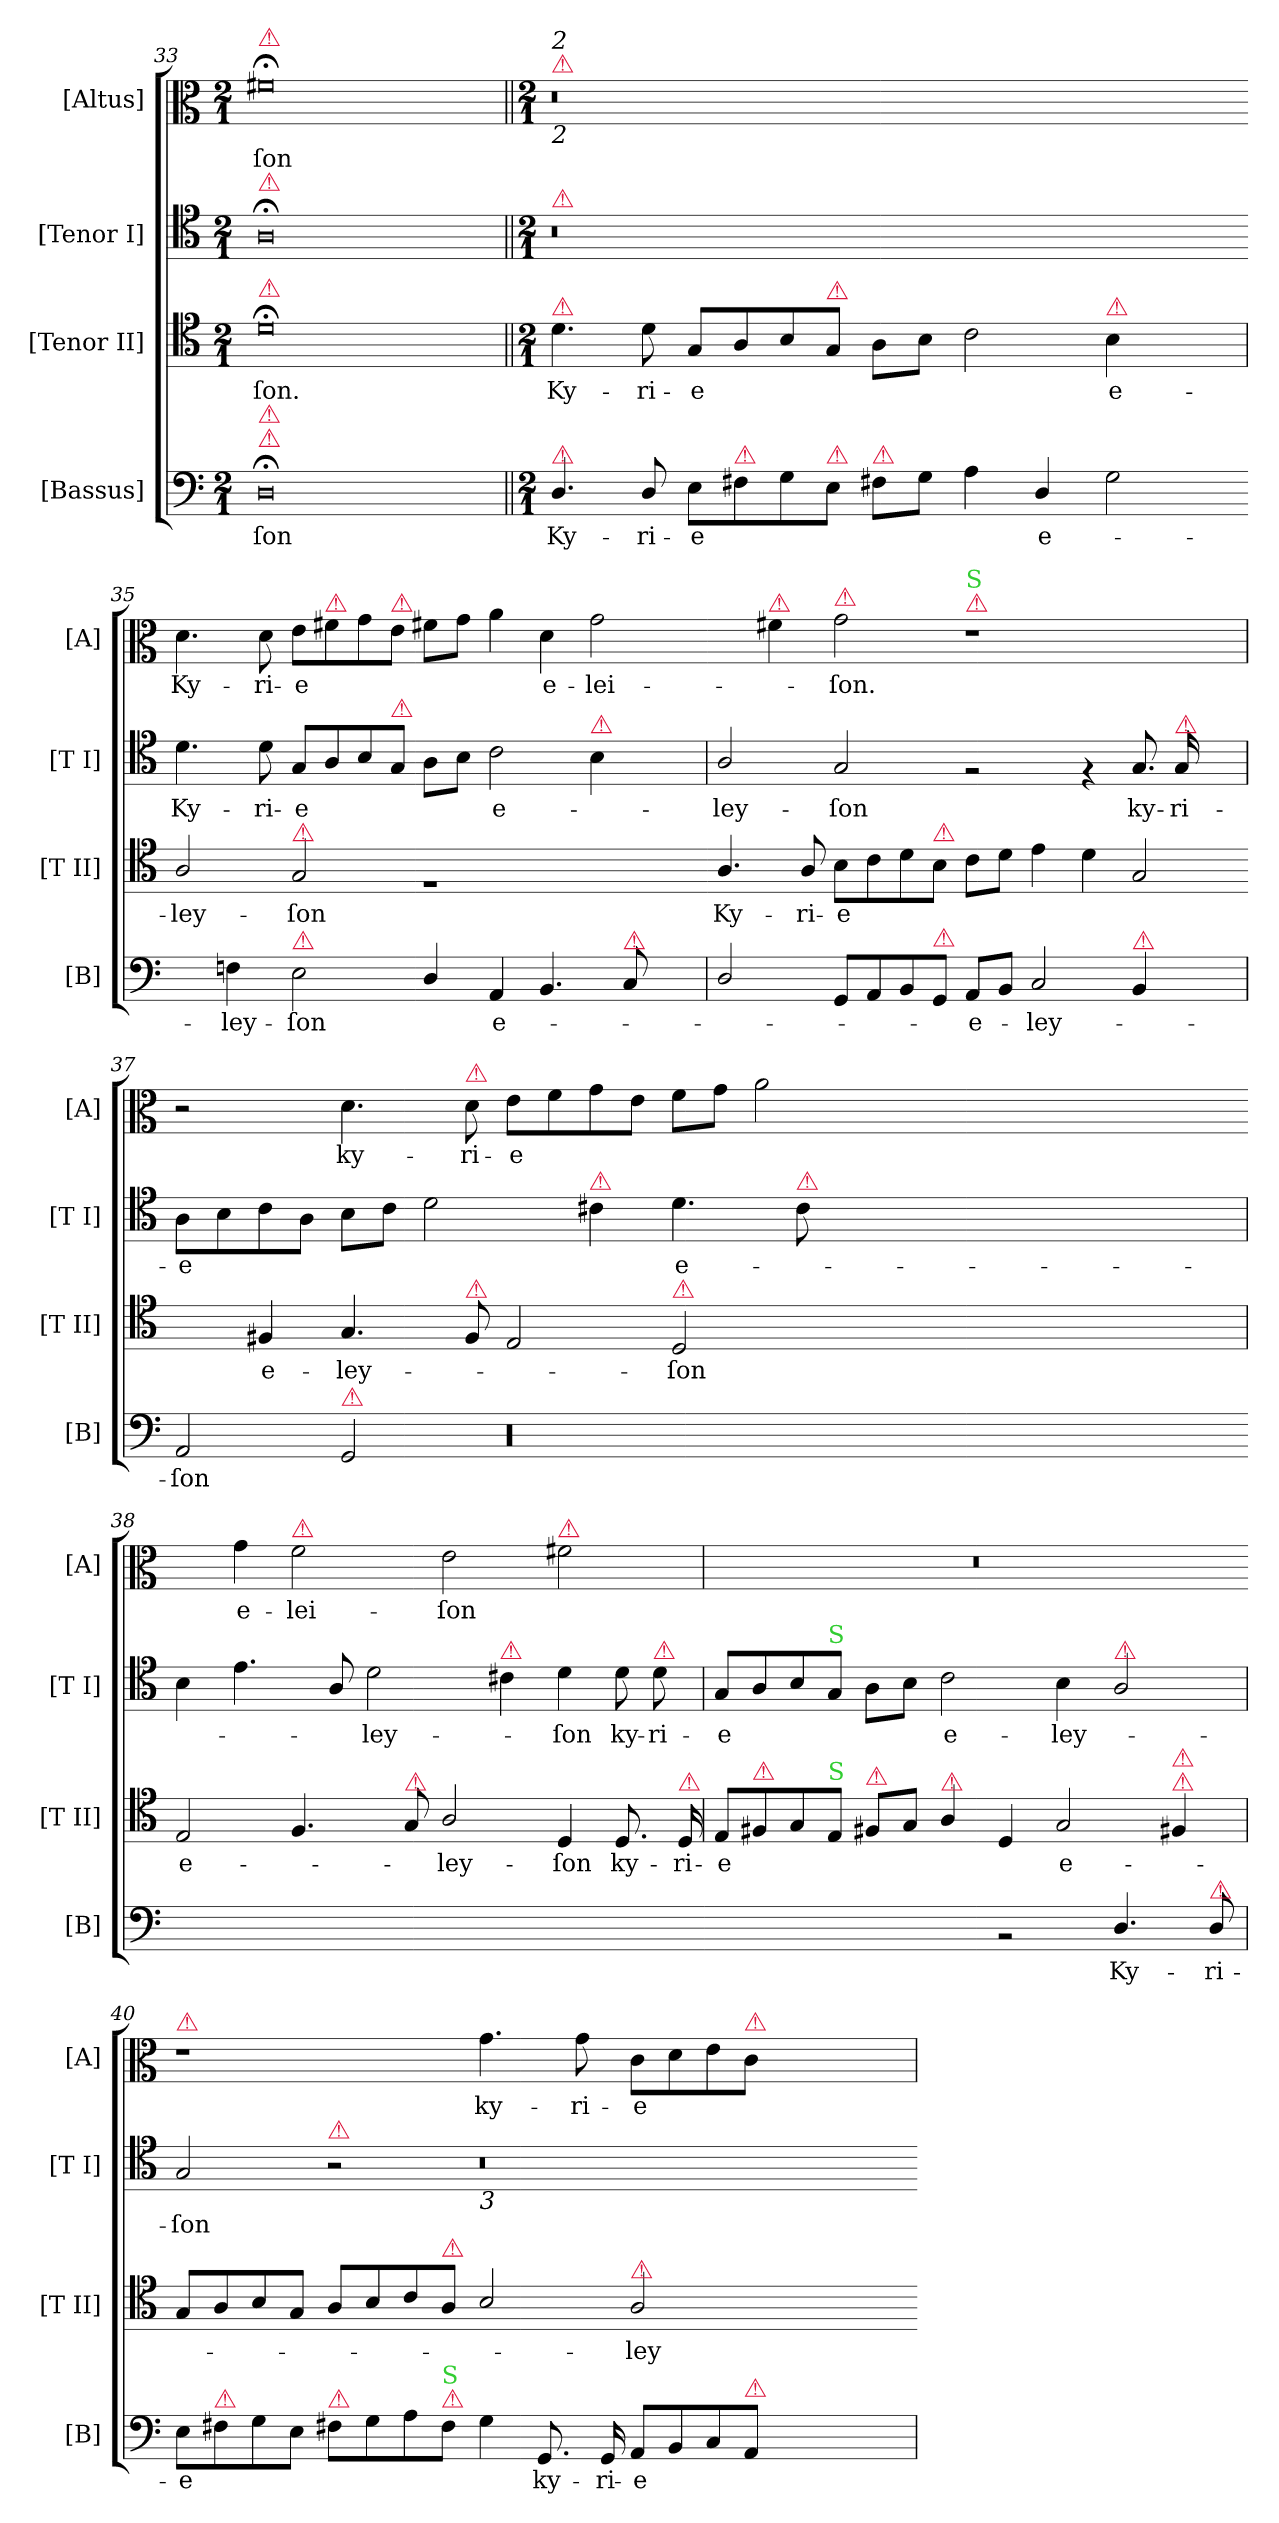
**kern	**text	**kern	**text	**kern	**text	**kern	**text
*part4	*part4	*part3	*part3	*part2	*part2	*part1	*part1
*staff4	*staff4	*staff3	*staff3	*staff2	*staff2	*staff1	*staff1
*I"[Bassus]	*	*I"[Tenor II]	*	*I"[Tenor I]	*	*I"[Altus]	*
*I'[B]	*	*I'[T II]	*	*I'[T I]	*	*I'[A]	*
*clefF4	*	*clefC4	*	*clefC4	*	*clefC3	*
*k[]	*	*k[]	*	*k[]	*	*k[]	*
*M2/1	*	*M2/1	*	*M2/1	*	*M2/1	*
=33	=33	=33	=33	=33	=33	=33	=33
!	!	!	!	!	!	!LO:TX:a:color=crimson:t=⚠	!
!	!	!	!	!LO:TX:a:color=crimson:t=⚠	!	!	!
!	!	!LO:TX:a:color=crimson:t=⚠	!	!	!	!	!
!LO:TX:a:color=crimson:t=⚠	!	!	!	!	!	!	!
!LO:TX:a:color=crimson:t=⚠	!	!	!	!	!	!	!
!	!LO:LY:i	!	!	!	!	!	!LO:LY:i
0D;<;	-ſon	0d;	-ſon.	0A;	.	0f#X;	-ſon
=34||	=34||	=34||	=34||	=34||	=34||	=34||	=34||
*M2/1	*	*M2/1	*	*M2/1	*	*M2/1	*
!	!	!	!	!	!	!LO:TX:a:color=crimson:t=⚠	!
!	!	!	!	!	!	!LO:TX:b:i:t=2	!
!	!	!	!	!	!	!LO:TX:a:i:t=2	!
!	!	!	!	!LO:TX:a:color=crimson:t=⚠	!	!	!
!	!	!LO:TX:a:color=crimson:t=⚠	!	!	!	!	!
!LO:TX:a:color=crimson:t=⚠	!	!	!	!	!	!	!
4.D/	Ky-	4.d\	Ky-	0r	.	0r	.
8D/	-ri-	8d\	-ri-	.	.	.	.
8E\L	-e	8G/L	-e	.	.	.	.
!LO:TX:a:color=crimson:t=⚠	!	!	!	!	!	!	!
8F#X\	.	8A/	.	.	.	.	.
8G\	.	8B/	.	.	.	.	.
!	!	!LO:TX:a:color=crimson:t=⚠	!	!	!	!	!
!LO:TX:a:color=crimson:t=⚠	!	!	!	!	!	!	!
8E\J	.	8G/J	.	.	.	.	.
!LO:TX:a:color=crimson:t=⚠	!	!	!	!	!	!	!
8F#X\L	.	8A\L	.	.	.	.	.
8G\J	.	8B\J	.	.	.	.	.
4A\	.	2c\	.	.	.	.	.
4D/	e-	.	.	.	.	.	.
!	!	!LO:TX:a:color=crimson:t=⚠	!	!	!	!	!
2G\	.	4B\	e-	.	.	.	.
.	.	4ryy	.	4ryy	.	4ryy	.
=35-	=35-	=35	=35-	=35-	=35-	=35-	=35-
4ryy	.	2A/	-ley-	4.d\	Ky-	4.d\	Ky-
4Fn\	-ley-	.	.	.	.	.	.
.	.	.	.	8d\	-ri-	8d\	-ri-
!	!	!LO:TX:a:color=crimson:t=⚠	!	!	!	!	!
!LO:TX:a:color=crimson:t=⚠	!	!	!	!	!	!	!
2E\	-ſon	2G/	-ſon	8G/L	-e	8e\L	-e
!	!	!	!	!	!	!LO:TX:a:color=crimson:t=⚠	!
.	.	.	.	8A/	.	8f#X\	.
.	.	.	.	8B/	.	8g\	.
!	!	!	!	!	!	!LO:TX:a:color=crimson:t=⚠	!
!	!	!	!	!LO:TX:a:color=crimson:t=⚠	!	!	!
.	.	.	.	8G/J	.	8e\J	.
4D/	.	1rF	.	8A\L	.	8f#X\L	.
.	.	.	.	8B\J	.	8g\J	.
4AA/	e-	.	.	2c\	e-	4a\	.
4.BB/	.	.	.	.	.	4d\	e-
!	!	!	!	!LO:TX:a:color=crimson:t=⚠	!	!	!
.	.	.	.	4B\	.	2g\	-lei-
!LO:TX:a:color=crimson:t=⚠	!	!	!	!	!	!	!
8C/	.	.	.	.	.	.	.
4ryy	.	4ryy	.	4ryy	.	.	.
=36	=36-	=36-	=36-	=36	=36-	=36-	=36-
!	!	!	!LO:LY:i	!	!	!	!
2D/	.	4.A/	Ky-	2A/	-ley-	4ryy	.
!	!	!	!	!	!	!LO:TX:a:color=crimson:t=⚠	!
.	.	.	.	.	.	4f#X\	.
!	!	!	!LO:LY:i	!	!	!	!
.	.	8A/	-ri-	.	.	.	.
!	!	!	!	!	!	!LO:TX:a:color=crimson:t=⚠	!
!	!	!	!LO:LY:i	!	!	!	!
8GG/L	.	8B\L	-e	2G/	-ſon	2g\	-ſon.
8AA/	.	8c\	.	.	.	.	.
8BB/	.	8d\	.	.	.	.	.
!	!	!LO:TX:a:color=crimson:t=⚠	!	!	!	!	!
!LO:TX:a:color=crimson:t=⚠	!	!	!	!	!	!	!
8GG/J	.	8B\J	.	.	.	.	.
!	!	!	!	!	!	!LO:TX:a:color=crimson:t=⚠	!
!	!	!	!	!	!	!LO:TX:a:color=limegreen:t=S	!
8AA/L	-e-	8c\L	.	2rF	.	1r	.
8BB/J	.	8d\J	.	.	.	.	.
2C/	-ley-	4e\	.	.	.	.	.
.	.	4d\	.	4rF	.	.	.
!LO:TX:a:color=crimson:t=⚠	!	!	!	!	!	!	!
4BB/	.	2G/	.	8.G/	ky-	.	.
!	!	!	!	!LO:TX:a:color=crimson:t=⚠	!	!	!
.	.	.	.	16G/	-ri-	.	.
4ryy	.	.	.	4ryy	.	4ryy	.
=37	=37	=37-	=37	=37	=37	=37	=37
2AA/	-ſon	4ryy	.	8A\L	-e	2r	.
.	.	.	.	8B\	.	.	.
!	!	!	!LO:LY:i	!	!	!	!
.	.	4F#X/	e-	8c\	.	.	.
.	.	.	.	8A\J	.	.	.
!LO:TX:a:color=crimson:t=⚠	!	!	!	!	!	!	!
!	!	!	!LO:LY:i	!	!	!	!
2GG/	.	4.G/	-ley-	8B\L	.	4.d\	ky-
.	.	.	.	8c\J	.	.	.
.	.	.	.	2d\	.	.	.
!	!	!	!	!	!	!LO:TX:a:color=crimson:t=⚠	!
!	!	!LO:TX:a:color=crimson:t=⚠	!	!	!	!	!
.	.	8F#/	.	.	.	8d\	-ri-
00r	.	2E/	.	.	.	8e\L	-e
.	.	.	.	.	.	8f\	.
!	!	!	!	!LO:TX:a:color=crimson:t=⚠	!	!	!
.	.	.	.	4c#X\	.	8g\	.
.	.	.	.	.	.	8e\J	.
!	!	!LO:TX:a:color=crimson:t=⚠	!	!	!	!	!
!	!	!	!LO:LY:i	!	!	!	!
.	.	2D/	-ſon	4.d\	e-	8f\L	.
.	.	.	.	.	.	8g\J	.
.	.	.	.	.	.	2a\	.
!	!	!	!	!LO:TX:a:color=crimson:t=⚠	!	!	!
.	.	.	.	8c#\	.	.	.
.	.	0.ryy	.	0.ryy	.	.	.
.	.	.	.	.	.	0ryy	.
.	.	.	.	.	.	2.ryy	.
=38-	=38-	=38	=38-	=38	=38-	=38-	=38-
0ryy	.	2E/	e-	4B\	.	4ryy	.
.	.	.	.	4.e\	.	4g\	e-
!	!	!	!	!	!	!LO:TX:a:color=crimson:t=⚠	!
.	.	4.F/	.	.	.	2f\	-lei-
.	.	.	.	8A/	.	.	.
.	.	.	.	2d\	-ley-	.	.
!	!	!LO:TX:a:color=crimson:t=⚠	!	!	!	!	!
.	.	8G/	.	.	.	.	.
.	.	2A/	-ley-	.	.	2e\	-ſon
!	!	!	!	!LO:TX:a:color=crimson:t=⚠	!	!	!
.	.	.	.	4c#X\	.	.	.
!	!	!	!	!	!	!LO:TX:a:color=crimson:t=⚠	!
.	.	4D/	-ſon	4d\	-ſon	2f#X\	.
.	.	8.D/	ky-	8d\	ky-	.	.
!	!	!	!	!LO:TX:a:color=crimson:t=⚠	!	!	!
.	.	.	.	8d\	-ri-	.	.
!	!	!LO:TX:a:color=crimson:t=⚠	!	!	!	!	!
.	.	16D/	-ri-	.	.	.	.
=39-	=39	=39	=39	=39	=39	=39	=39
1ryy	.	8E/L	-e	8G/L	-e	0r	.
!	!	!LO:TX:a:color=crimson:t=⚠	!	!	!	!	!
.	.	8F#X/	.	8A/	.	.	.
.	.	8G/	.	8B/	.	.	.
!	!	!	!	!LO:TX:a:color=limegreen:t=S	!	!	!
!	!	!LO:TX:a:color=limegreen:t=S	!	!	!	!	!
.	.	8E/J	.	8G/J	.	.	.
!	!	!LO:TX:a:color=crimson:t=⚠	!	!	!	!	!
.	.	8F#X/L	.	8A\L	.	.	.
.	.	8G/J	.	8B\J	.	.	.
!	!	!LO:TX:a:color=crimson:t=⚠	!	!	!	!	!
.	.	4A/	.	2c\	e-	.	.
2rBB	.	4D/	.	.	.	.	.
.	.	2G/	e-	4B\	-ley-	.	.
!	!	!	!	!LO:TX:a:color=crimson:t=⚠	!	!	!
4.D/	Ky-	.	.	2A/	.	.	.
!	!	!LO:TX:a:color=crimson:t=⚠	!	!	!	!	!
!	!	!LO:TX:a:color=crimson:t=⚠	!	!	!	!	!
.	.	4F#X/	.	.	.	.	.
!LO:TX:a:color=crimson:t=⚠	!	!	!	!	!	!	!
8D/	-ri-	.	.	.	.	.	.
=40	=40-	=40	=40-	=40	=40-	=40-	=40-
!	!	!	!	!	!	!LO:TX:a:color=crimson:t=⚠	!
8E\L	-e	8G/L	.	2G/	-ſon	1r	.
!LO:TX:a:color=crimson:t=⚠	!	!	!	!	!	!	!
8F#X\	.	8A/	.	.	.	.	.
8G\	.	8B/	.	.	.	.	.
8E\J	.	8G/J	.	.	.	.	.
!	!	!	!	!LO:TX:a:color=crimson:t=⚠	!	!	!
!LO:TX:a:color=crimson:t=⚠	!	!	!	!	!	!	!
8F#X\L	.	8A/L	.	2r	.	.	.
8G\	.	8B/	.	.	.	.	.
8A\	.	8c/	.	.	.	.	.
!	!	!LO:TX:a:color=crimson:t=⚠	!	!	!	!	!
!LO:TX:a:color=crimson:t=⚠	!	!	!	!	!	!	!
!LO:TX:a:color=limegreen:t=S	!	!	!	!	!	!	!
8F#\J	.	8A/J	.	.	.	.	.
!	!	!	!	!LO:TX:b:i:t=3	!	!	!
!	!	!	!	!	!	!	!LO:LY:i
4G\	.	2B/	.	0r	.	4.g\	ky-
8.GG/	ky-	.	.	.	.	.	.
!	!	!	!	!	!	!	!LO:LY:i
.	.	.	.	.	.	8g\	-ri-
16GG/	-ri-	.	.	.	.	.	.
!	!	!LO:TX:a:color=crimson:t=⚠	!	!	!	!	!
!	!	!	!	!	!	!	!LO:LY:i
8AA/L	-e	2A/	-ley-	.	.	8c\L	-e
8BB/	.	.	.	.	.	8d\	.
8C/	.	.	.	.	.	8e\	.
!	!	!	!	!	!	!LO:TX:a:color=crimson:t=⚠	!
!LO:TX:a:color=crimson:t=⚠	!	!	!	!	!	!	!
8AA/J	.	.	.	.	.	8c\J	.
1ryy	.	1ryy	.	.	.	1ryy	.
=	=	=-	=	=-	=	=	=
*-	*-	*-	*-	*-	*-	*-	*-
